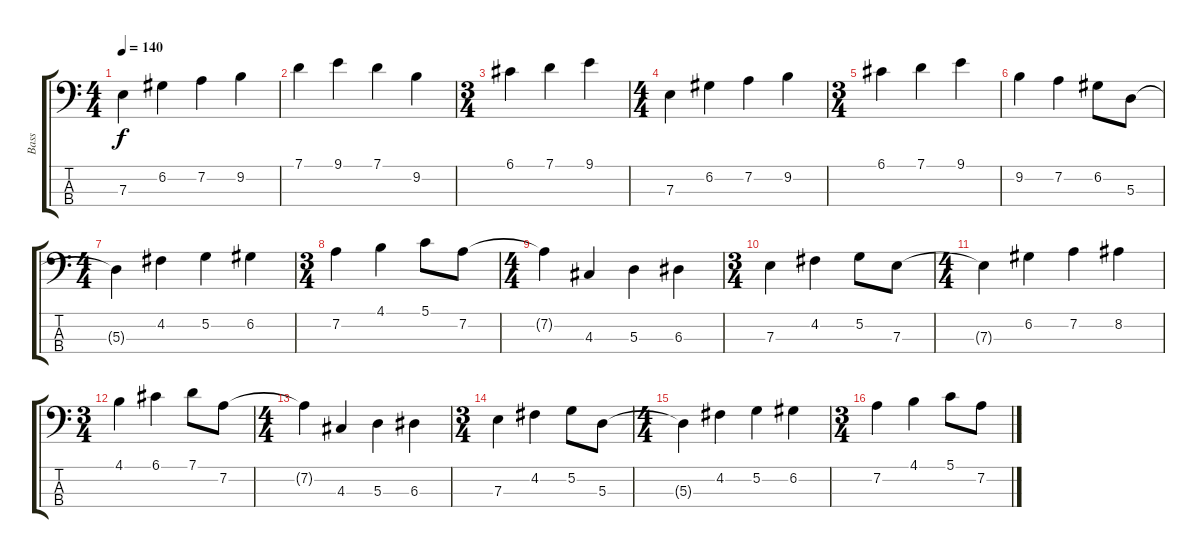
\track ("Bass" "Bass") {instrument electricbassfinger}
\staff {score tabs}
\tuning (G2 D2 A1 E1) {hide}
\ts (4 4)
\tempo 140
\clef f4
\ks c
7.3.4{dy f} 6.2.4 7.2.4 9.2.4 |
7.1.4 9.1.4 7.1.4 9.2.4 |
\ts (3 4)
6.1.4 7.1.4 9.1.4 |
\ts (4 4)
7.3.4 6.2.4 7.2.4 9.2.4 |
\ts (3 4)
6.1.4 7.1.4 9.1.4 |
9.2.4 7.2.4 6.2.8 5.3.8 |
\ts (4 4)
5.3{t}.4 4.2.4 5.2.4 6.2.4 |
\ts (3 4)
7.2.4 4.1.4 5.1.8 7.2.8 |
\ts (4 4)
7.2{t}.4 4.3.4 5.3.4 6.3.4 |
\ts (3 4)
7.3.4 4.2.4 5.2.8 7.3.8 |
\ts (4 4)
7.3{t}.4 6.2.4 7.2.4 8.2.4 |
\ts (3 4)
4.1.4 6.1.4 7.1.8 7.2.8 |
\ts (4 4)
7.2{t}.4 4.3.4 5.3.4 6.3.4 |
\ts (3 4)
7.3.4 4.2.4 5.2.8 5.3.8 |
\ts (4 4)
5.3{t}.4 4.2.4 5.2.4 6.2.4 |
\ts (3 4)
7.2.4 4.1.4 5.1.8 7.2.8
